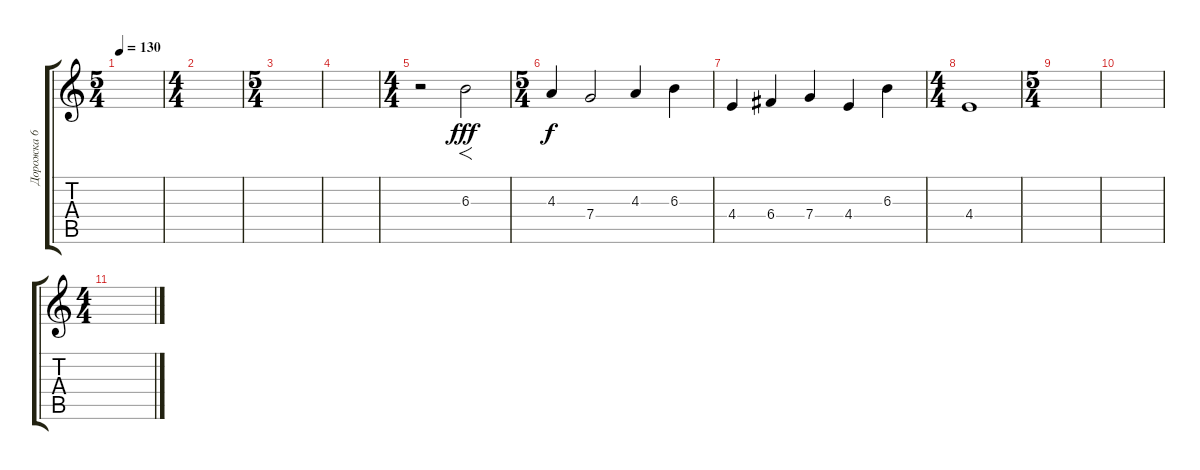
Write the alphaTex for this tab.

\track ("Дорожка 6" "Дорожка 6") {instrument banjo}
\staff {score tabs}
\tuning (D4 A3 F3 C3 G2 C2) {hide}
\displaytranspose 12
\ts (5 4)
\tempo 130
\clef g2
\ks c
|
\ts (4 4)
|
\ts (5 4)
|
|
\ts (4 4)
r.2 6.3.2{f dy fff} |
\ts (5 4)
4.3.4{dy f} 7.4.2 4.3.4 6.3.4 |
4.4.4 6.4.4 7.4.4 4.4.4 6.3.4 |
\ts (4 4)
4.4.1 |
\ts (5 4)
|
|
\ts (4 4)
